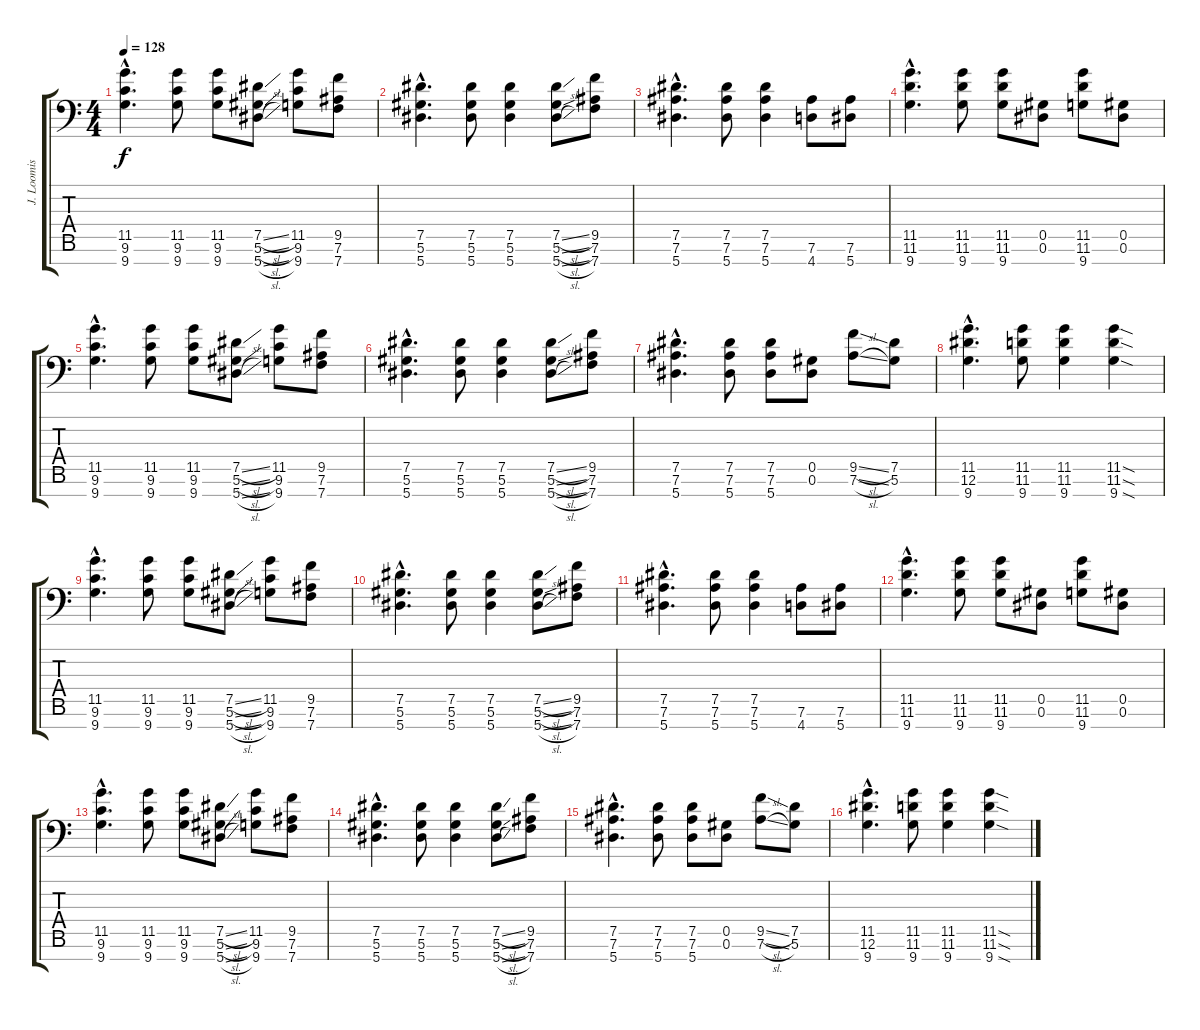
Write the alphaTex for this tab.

\track ("J. Loomis (Rythme)" "J. Loomis ") {instrument distortionguitar}
\staff {score tabs}
\tuning (Eb4 Bb3 Gb3 Db3 Ab2 Eb2 Bb1) {hide}
\ts (4 4)
\tempo 128
\clef f4
\ks c
(11.5{hac} 9.6{hac} 9.7{hac}).4{d dy f instrument distortionguitar} (11.5 9.6 9.7).8 (11.5 9.6 9.7).8 (7.5{sl} 5.6{sl} 5.7{sl}).8 (11.5 9.6 9.7).8 (9.5 7.6 7.7).8 |
(7.5{hac} 5.6{hac} 5.7{hac}).4{d} (7.5 5.6 5.7).8 (7.5 5.6 5.7).4 (7.5{sl} 5.6{sl} 5.7{sl}).8 (9.5 7.6 7.7).8 |
(7.5{hac} 7.6{hac} 5.7{hac}).4{d} (7.5 7.6 5.7).8 (7.5 7.6 5.7).4 (7.6 4.7).8 (7.6 5.7).8 |
(11.5{hac} 11.6{hac} 9.7{hac}).4{d} (11.5 11.6 9.7).8 (11.5 11.6 9.7).8 (0.5 0.6).8 (11.5 11.6 9.7).8 (0.5 0.6).8 |
(11.5{hac} 9.6{hac} 9.7{hac}).4{d} (11.5 9.6 9.7).8 (11.5 9.6 9.7).8 (7.5{sl} 5.6{sl} 5.7{sl}).8 (11.5 9.6 9.7).8 (9.5 7.6 7.7).8 |
(7.5{hac} 5.6{hac} 5.7{hac}).4{d} (7.5 5.6 5.7).8 (7.5 5.6 5.7).4 (7.5{sl} 5.6{sl} 5.7{sl}).8 (9.5 7.6 7.7).8 |
(7.5{hac} 7.6{hac} 5.7{hac}).4{d} (7.5 7.6 5.7).8 (7.5 7.6 5.7).8 (0.5 0.6).8 (9.5{sl} 7.6{sl}).8 (7.5 5.6).8 |
(11.5{hac} 12.6{hac} 9.7{hac}).4{d} (11.5 11.6 9.7).8 (11.5 11.6 9.7).4 (11.5{sod} 11.6{sod} 9.7{sod}).4 |
(11.5{hac} 9.6{hac} 9.7{hac}).4{d} (11.5 9.6 9.7).8 (11.5 9.6 9.7).8 (7.5{sl} 5.6{sl} 5.7{sl}).8 (11.5 9.6 9.7).8 (9.5 7.6 7.7).8 |
(7.5{hac} 5.6{hac} 5.7{hac}).4{d} (7.5 5.6 5.7).8 (7.5 5.6 5.7).4 (7.5{sl} 5.6{sl} 5.7{sl}).8 (9.5 7.6 7.7).8 |
(7.5{hac} 7.6{hac} 5.7{hac}).4{d} (7.5 7.6 5.7).8 (7.5 7.6 5.7).4 (7.6 4.7).8 (7.6 5.7).8 |
(11.5{hac} 11.6{hac} 9.7{hac}).4{d} (11.5 11.6 9.7).8 (11.5 11.6 9.7).8 (0.5 0.6).8 (11.5 11.6 9.7).8 (0.5 0.6).8 |
(11.5{hac} 9.6{hac} 9.7{hac}).4{d} (11.5 9.6 9.7).8 (11.5 9.6 9.7).8 (7.5{sl} 5.6{sl} 5.7{sl}).8 (11.5 9.6 9.7).8 (9.5 7.6 7.7).8 |
(7.5{hac} 5.6{hac} 5.7{hac}).4{d} (7.5 5.6 5.7).8 (7.5 5.6 5.7).4 (7.5{sl} 5.6{sl} 5.7{sl}).8 (9.5 7.6 7.7).8 |
(7.5{hac} 7.6{hac} 5.7{hac}).4{d} (7.5 7.6 5.7).8 (7.5 7.6 5.7).8 (0.5 0.6).8 (9.5{sl} 7.6{sl}).8 (7.5 5.6).8 |
(11.5{hac} 12.6{hac} 9.7{hac}).4{d} (11.5 11.6 9.7).8 (11.5 11.6 9.7).4 (11.5{sod} 11.6{sod} 9.7{sod}).4
